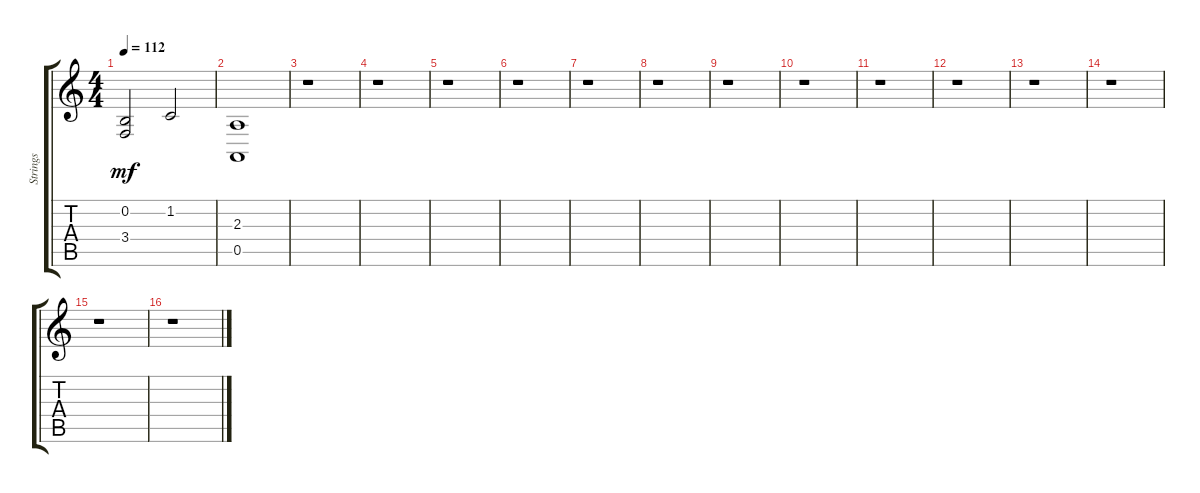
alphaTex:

\track ("Strings" "Strings") {instrument stringensemble2}
\staff {score tabs}
\tuning (E4 B3 G3 D3 A2 E2) {hide}
\ts (4 4)
\tempo 112
\clef g2
\ks c
(0.2 3.4).2{dy mf} 1.2.2 |
(2.3 0.5).1 |
r.1 |
r.1 |
r.1 |
r.1 |
r.1 |
r.1 |
r.1 |
r.1 |
r.1 |
r.1 |
r.1 |
r.1 |
r.1 |
r.1
